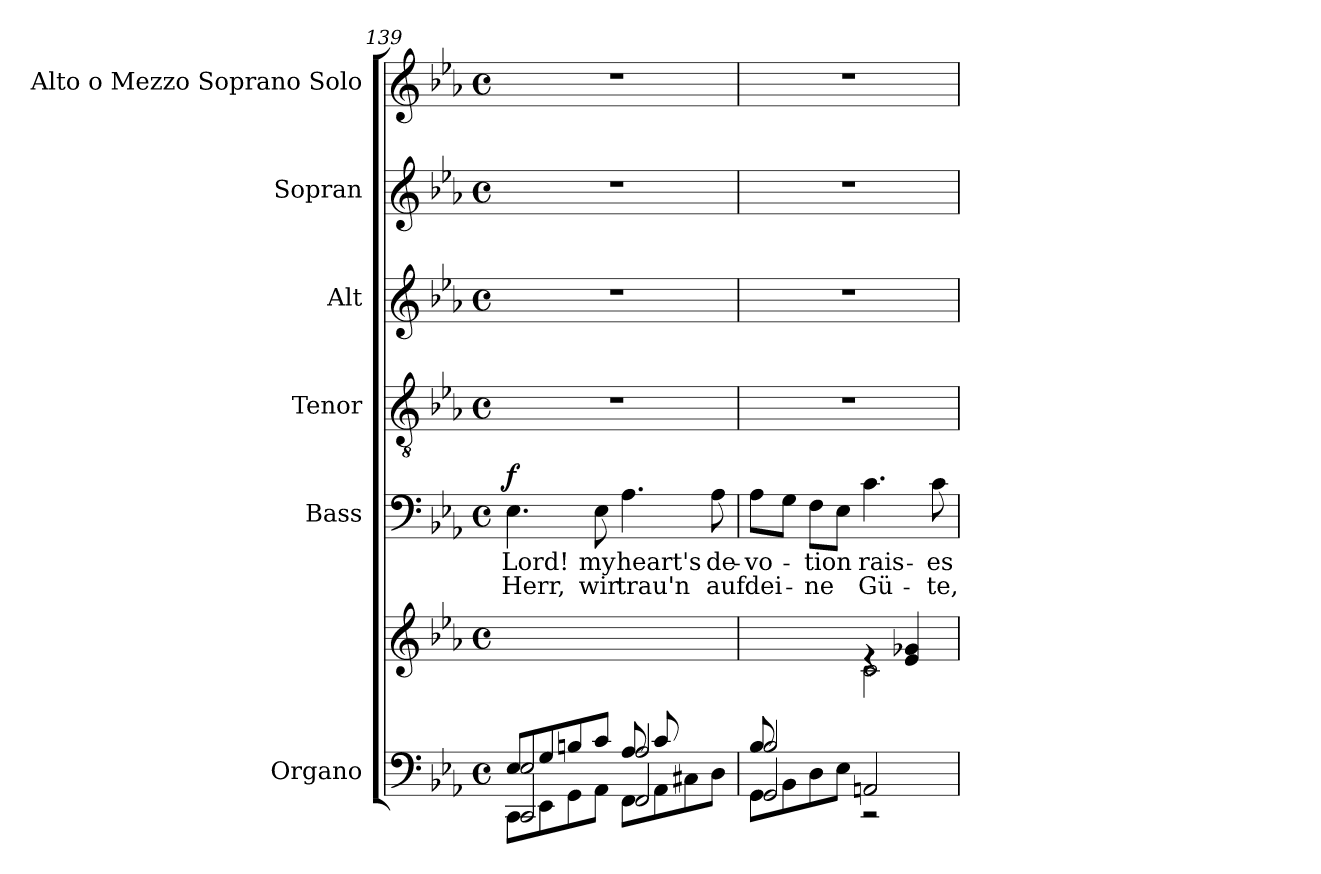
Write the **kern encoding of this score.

**kern	**kern	**kern	**text	**text	**dynam	**kern	**kern	**kern	**kern
*part6	*part6	*part5	*part5	*part5	*part5	*part4	*part3	*part2	*part1
*staff7	*staff6	*staff5	*staff5	*staff5	*staff5	*staff4	*staff3	*staff2	*staff1
*I"Organo	*	*I"Bass	*	*	*	*I"Tenor	*I"Alt	*I"Sopran	*I"Alto o Mezzo Soprano Solo
*	*	*I'B	*	*	*	*I'T	*I'A	*I'S	*I'S o l o
*clefF4	*clefG2	*clefF4	*	*	*	*clefGv2	*clefG2	*clefG2	*clefG2
*k[b-e-a-]	*k[b-e-a-]	*k[b-e-a-]	*	*	*	*k[b-e-a-]	*k[b-e-a-]	*k[b-e-a-]	*k[b-e-a-]
*M4/4	*M4/4	*M4/4	*	*	*	*M4/4	*M4/4	*M4/4	*M4/4
*met(c)	*met(c)	*met(c)	*	*	*	*met(c)	*met(c)	*met(c)	*met(c)
=139	=139	=139	=139	=139	=139	=139	=139	=139	=139
*^	*	*	*	*	*	*	*	*	*
*	*^	*	*	*	*	*	*	*	*	*
*	*	*^	*	*	*	*	*	*	*	*	*
!	!	!	!	!	!	!LO:LY:b	!LO:LY:b	!LO:DY:b	!	!	!	!
8E-/L	2E-/	8CC\L	2CC/	2.ryy	4.E-\	Lord!	Herr,	f	1r	1r	1r	1r
8G/	.	8EE-\	.	.	.	.	.	.	.	.	.	.
8Bn/	.	8GG\	.	.	.	.	.	.	.	.	.	.
!	!	!	!	!	!	!LO:LY:b	!LO:LY:b	!	!	!	!	!
8c/J	.	8AA-\J	.	.	8E-\	my	wir	.	.	.	.	.
!	!	!	!	!	!	!LO:LY:b	!LO:LY:b	!	!	!	!	!
(>8A-/L	2A-/	8FF\L	2FF/	.	4.A-\	heart's	trau'n	.	.	.	.	.
8c/	.	8AA-\	.	.	.	.	.	.	.	.	.	.
4ryy	.	8C#X\	.	8en\	.	.	.	.	.	.	.	.
!	!	!	!	!	!	!LO:LY:b	!LO:LY:b	!	!	!	!	!
.	.	8D\J	.	8f\J)	8A-\	de-	auf	.	.	.	.	.
=140	=140	=140	=140	=140	=140	=140	=140	=140	=140	=140	=140	=140
*	*	*	*	*^	*	*	*	*	*	*	*	*
!	!	!	!	!	!	!	!LO:LY:b	!LO:LY:b	!	!	!	!	!
8B-/L	2B-/	8GG\L	2GG/	8ryy	2ryy	8A-\L	-vo-	dei-	.	1r	1r	1r	1r
2..ryy	.	8BB-\	.	8e-\	.	8G\J	.	.	.	.	.	.	.
!	!	!	!	!	!	!	!LO:LY:b	!LO:LY:b	!	!	!	!	!
.	.	8D\	.	8f\	.	8F\L	-tion	-ne	.	.	.	.	.
.	.	8E-\J	.	8g\J	.	8E-\J	.	.	.	.	.	.	.
!	!	!	!	!	!	!	!LO:LY:b	!LO:LY:b	!	!	!	!	!
.	2ryy	2AAn/	2r	4re	2c\	4.c\	rais-	Gü-	.	.	.	.	.
.	.	.	.	4e-/ 4g-X/	.	.	.	.	.	.	.	.	.
!	!	!	!	!	!	!	!LO:LY:b	!LO:LY:b	!	!	!	!	!
.	.	.	.	.	.	8c\	-es	-te,	.	.	.	.	.
*v	*v	*v	*v	*	*	*	*	*	*	*	*	*	*
*	*v	*v	*	*	*	*	*	*	*	*
=	=	=	=	=	=	=	=	=	=
*-	*-	*-	*-	*-	*-	*-	*-	*-	*-
